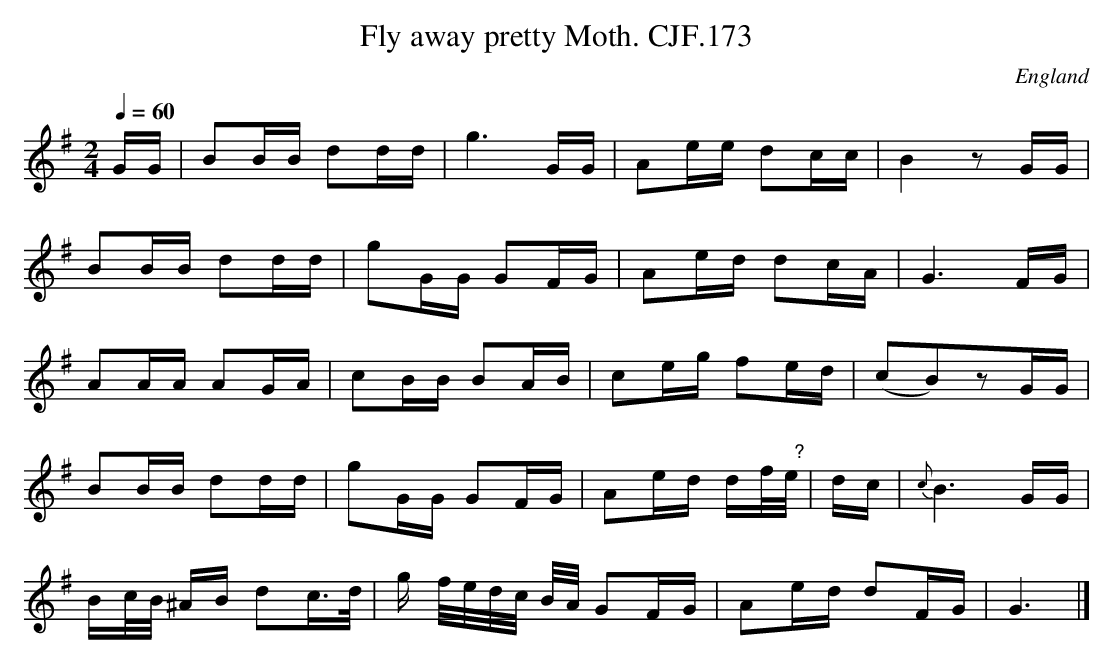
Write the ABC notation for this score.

X:1
T:Fly away pretty Moth. CJF.173
L:1/16
M:2/4
O:England
Q:1/4=60
K:G
GG|B2BB d2dd|g6GG|A2ee d2cc|B4z2GG|!
B2BB d2dd|g2GG G2FG|A2ed d2cA|G6FG|!
A2AA A2GA|c2BB B2AB|c2eg f2ed|(c2B2)z2GG|!
B2BB d2dd|g2GG G2FG|\
A2ed df/"  ?"e/|dc|{c}B6GG|!
Bc/B/ ^AB d2c>d|g f/e/d/c/ B/A/ G2FG|A2ed d2FG|G6|]
